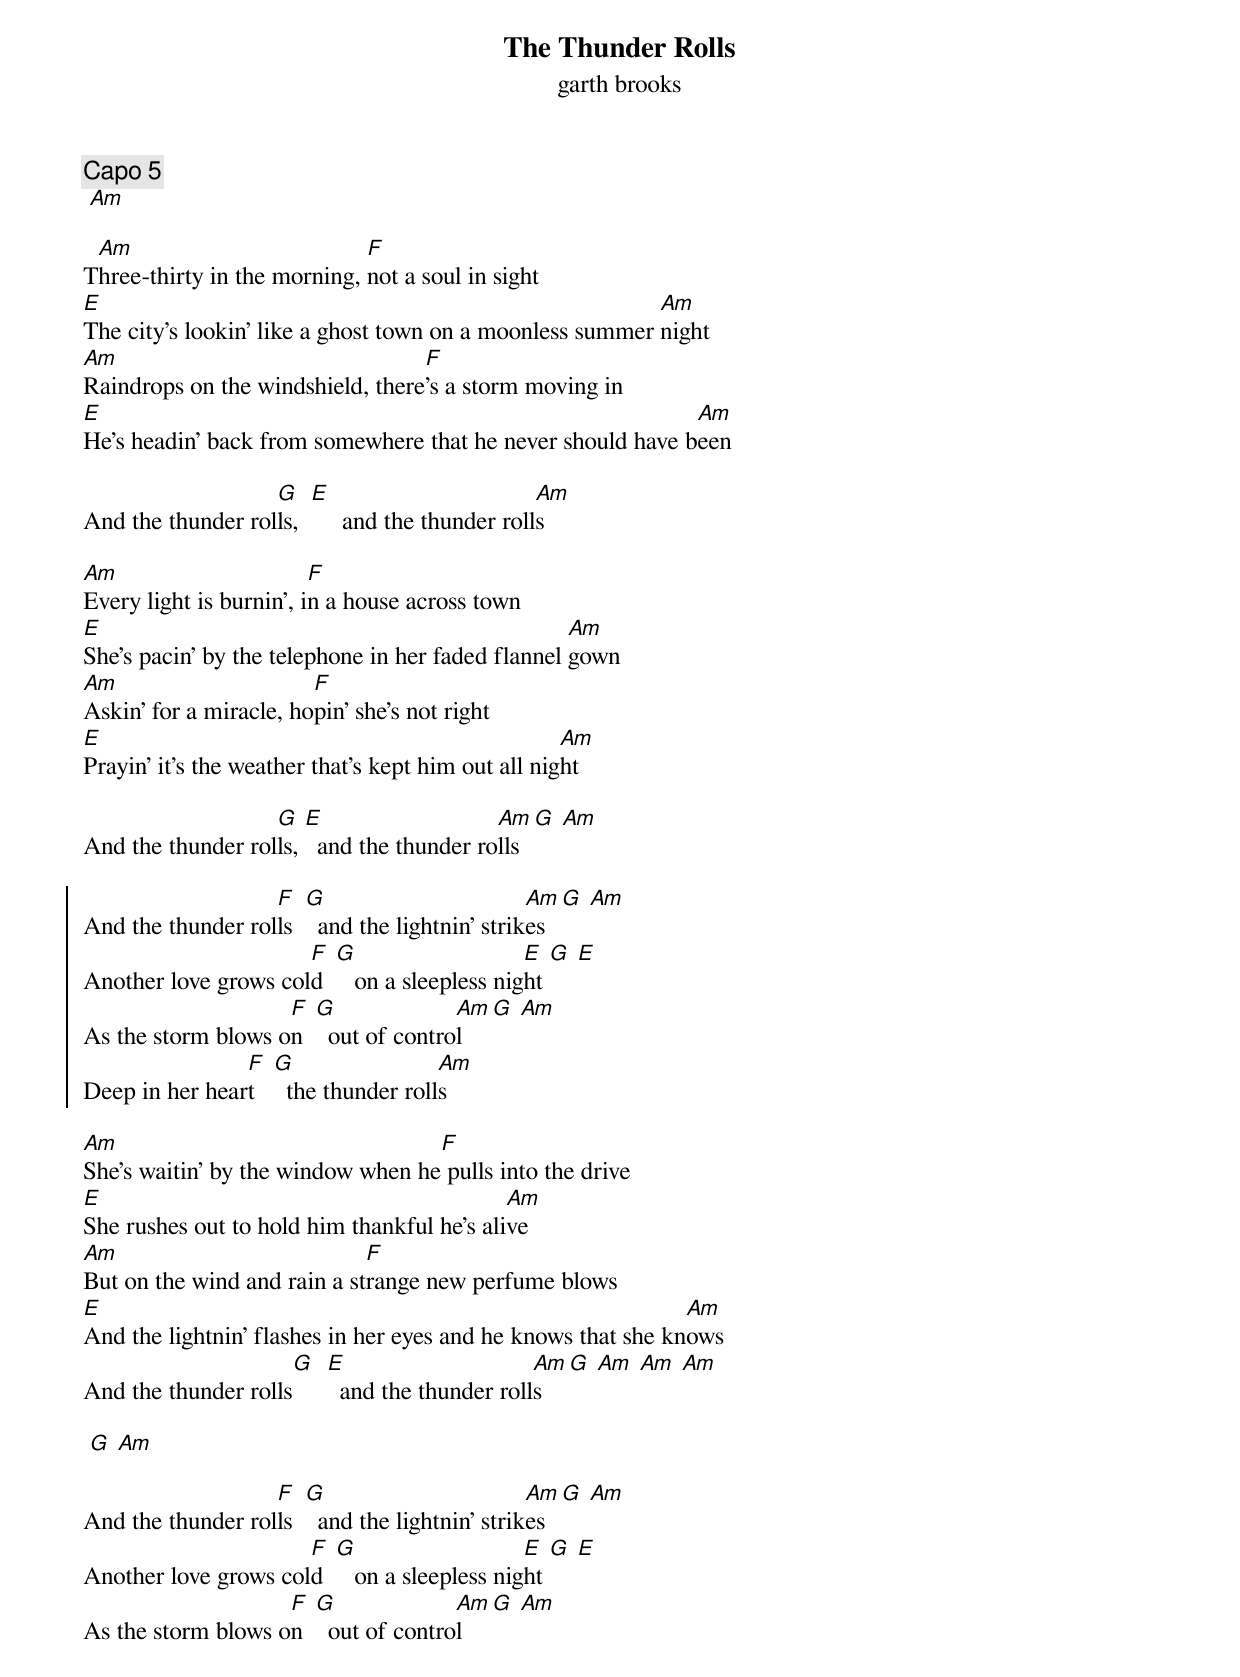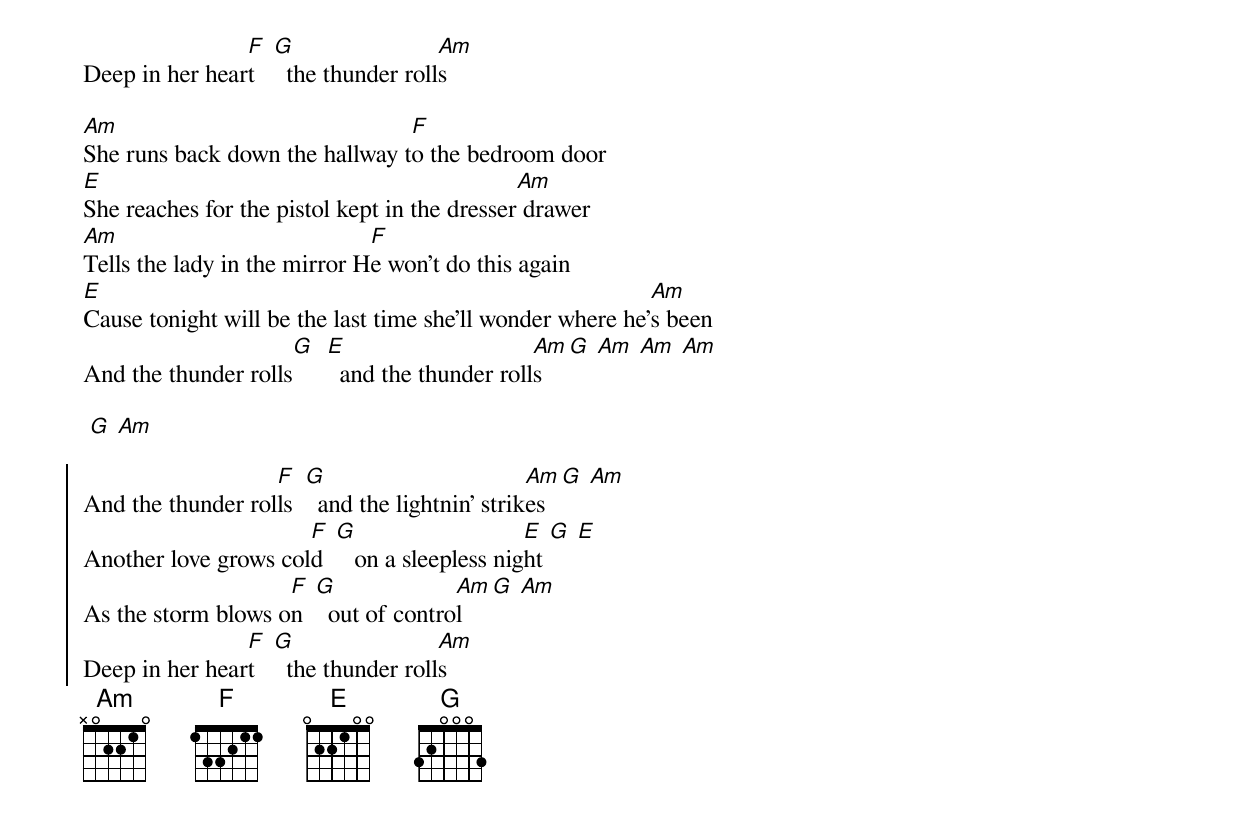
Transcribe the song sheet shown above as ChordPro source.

{title: The Thunder Rolls}
{subtitle: garth brooks}

{c:Capo 5}
 [Am]

T[Am]hree-thirty in the morning, [F]not a soul in sight
[E]The city's lookin' like a ghost town on a moonless summer [Am]night
[Am]Raindrops on the windshield, there[F]'s a storm moving in
[E]He's headin' back from somewhere that he never should have b[Am]een

And the thunder rol[G]ls,  [E]     and the thunder roll[Am]s

[Am]Every light is burnin', i[F]n a house across town
[E]She's pacin' by the telephone in her faded flannel [Am]gown
[Am]Askin' for a miracle, ho[F]pin' she's not right
[E]Prayin' it's the weather that's kept him out all nig[Am]ht

And the thunder rol[G]ls, [E]  and the thunder ro[Am]lls [G] [Am]

{soc}
And the thunder rol[F]ls  [G]  and the lightnin’ strik[Am]es [G] [Am]
Another love grows col[F]d  [G]   on a sleepless nig[E]ht [G] [E]
As the storm blows o[F]n  [G]  out of contro[Am]l [G] [Am]
Deep in her hear[F]t   [G]  the thunder roll[Am]s
{eoc}

[Am]She's waitin' by the window when he[F] pulls into the drive
[E]She rushes out to hold him thankful he's ali[Am]ve
[Am]But on the wind and rain a st[F]range new perfume blows
[E]And the lightnin' flashes in her eyes and he knows that she kn[Am]ows
And the thunder rolls[G]  [E]  and the thunder roll[Am]s [G] [Am] [Am] [Am]

 [G] [Am]

And the thunder rol[F]ls  [G]  and the lightnin' strik[Am]es [G] [Am]
Another love grows col[F]d  [G]   on a sleepless nig[E]ht [G] [E]
As the storm blows o[F]n  [G]  out of contro[Am]l [G] [Am]
Deep in her hear[F]t   [G]  the thunder roll[Am]s

[Am]She runs back down the hallway t[F]o the bedroom door
[E]She reaches for the pistol kept in the dresser[Am] drawer
[Am]Tells the lady in the mirror H[F]e won't do this again
[E]Cause tonight will be the last time she'll wonder where he'[Am]s been
And the thunder rolls[G]  [E]  and the thunder roll[Am]s [G] [Am] [Am] [Am]

 [G] [Am]

{soc}
And the thunder rol[F]ls  [G]  and the lightnin’ strik[Am]es [G] [Am]
Another love grows col[F]d  [G]   on a sleepless nig[E]ht [G] [E]
As the storm blows o[F]n  [G]  out of contro[Am]l [G] [Am]
Deep in her hear[F]t   [G]  the thunder roll[Am]s
{eoc}
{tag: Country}
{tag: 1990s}
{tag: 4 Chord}
